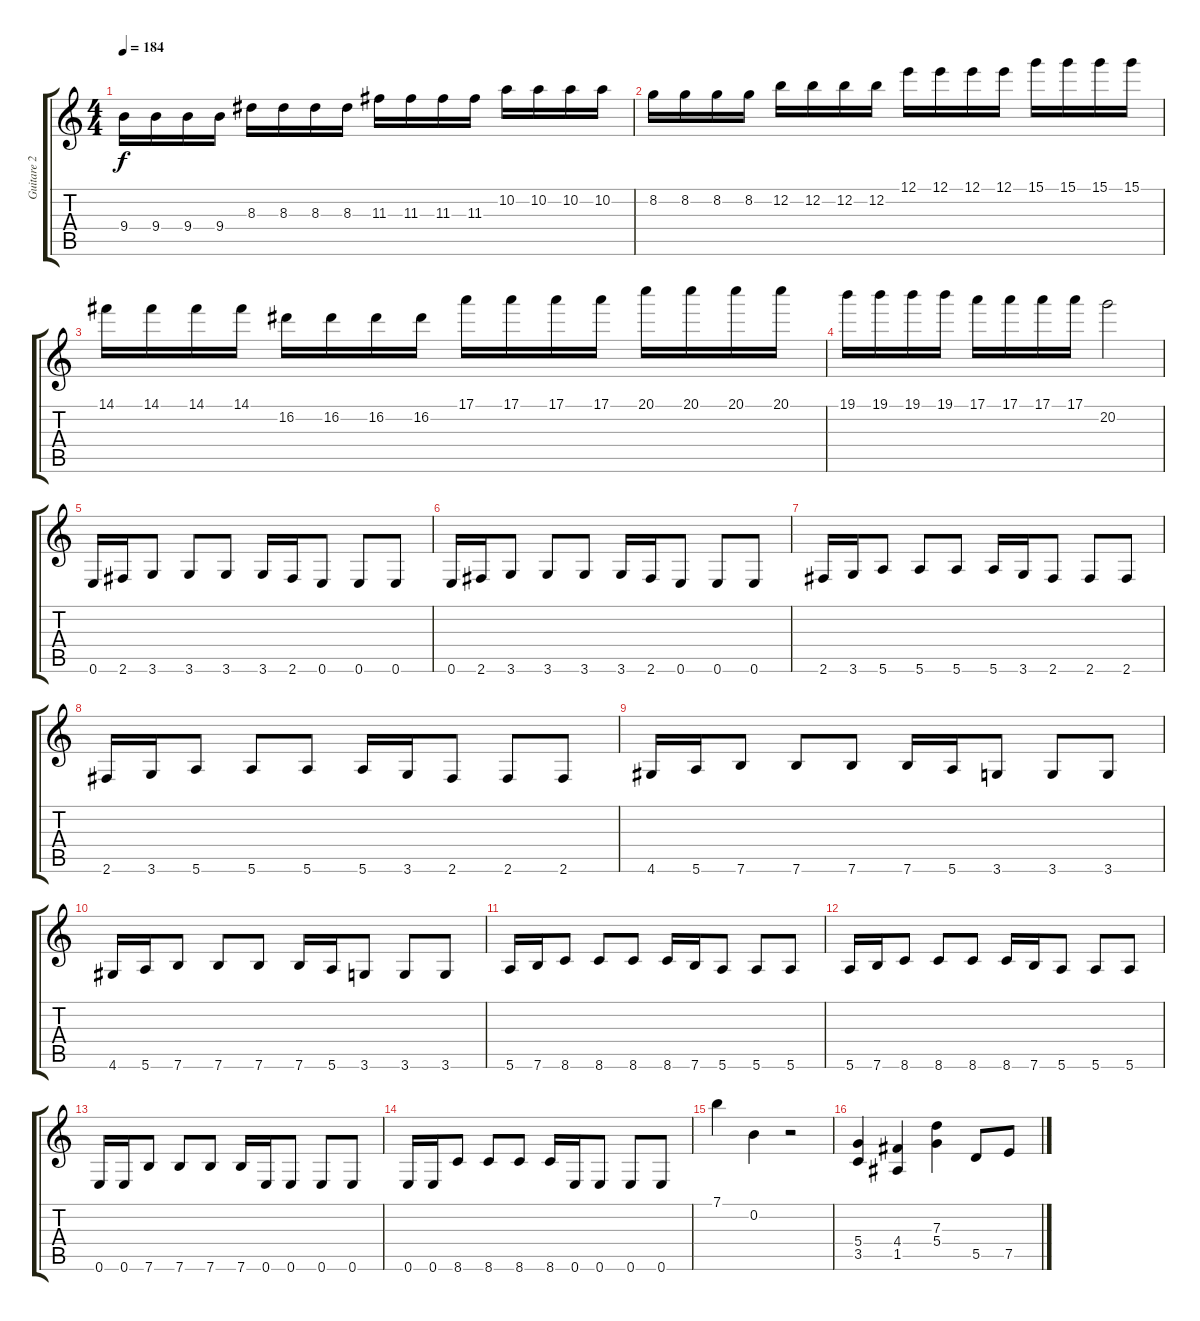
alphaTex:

\track ("Guitare 2" "Guitare 2") {instrument overdrivenguitar}
\staff {score tabs}
\tuning (E4 B3 G3 D3 A2 E2) {hide}
\ts (4 4)
\tempo 184
\clef g2
\ks c
9.4.16{dy f} 9.4.16 9.4.16 9.4.16 8.3.16 8.3.16 8.3.16 8.3.16 11.3.16 11.3.16 11.3.16 11.3.16 10.2.16 10.2.16 10.2.16 10.2.16 |
8.2.16 8.2.16 8.2.16 8.2.16 12.2.16 12.2.16 12.2.16 12.2.16 12.1.16 12.1.16 12.1.16 12.1.16 15.1.16 15.1.16 15.1.16 15.1.16 |
14.1.16 14.1.16 14.1.16 14.1.16 16.2.16 16.2.16 16.2.16 16.2.16 17.1.16 17.1.16 17.1.16 17.1.16 20.1.16 20.1.16 20.1.16 20.1.16 |
19.1.16 19.1.16 19.1.16 19.1.16 17.1.16 17.1.16 17.1.16 17.1.16 20.2.2 |
0.6.16 2.6.16 3.6.8 3.6.8 3.6.8 3.6.16 2.6.16 0.6.8 0.6.8 0.6.8 |
0.6.16 2.6.16 3.6.8 3.6.8 3.6.8 3.6.16 2.6.16 0.6.8 0.6.8 0.6.8 |
2.6.16 3.6.16 5.6.8 5.6.8 5.6.8 5.6.16 3.6.16 2.6.8 2.6.8 2.6.8 |
2.6.16 3.6.16 5.6.8 5.6.8 5.6.8 5.6.16 3.6.16 2.6.8 2.6.8 2.6.8 |
4.6.16 5.6.16 7.6.8 7.6.8 7.6.8 7.6.16 5.6.16 3.6.8 3.6.8 3.6.8 |
4.6.16 5.6.16 7.6.8 7.6.8 7.6.8 7.6.16 5.6.16 3.6.8 3.6.8 3.6.8 |
5.6.16 7.6.16 8.6.8 8.6.8 8.6.8 8.6.16 7.6.16 5.6.8 5.6.8 5.6.8 |
5.6.16 7.6.16 8.6.8 8.6.8 8.6.8 8.6.16 7.6.16 5.6.8 5.6.8 5.6.8 |
0.6.16 0.6.16 7.6.8 7.6.8 7.6.8 7.6.16 0.6.16 0.6.8 0.6.8 0.6.8 |
0.6.16 0.6.16 8.6.8 8.6.8 8.6.8 8.6.16 0.6.16 0.6.8 0.6.8 0.6.8 |
7.1.4 0.2.4 r.2 |
(5.4 3.5).4 (4.4 1.5).4 (7.3 5.4).4 5.5.8 7.5.8
